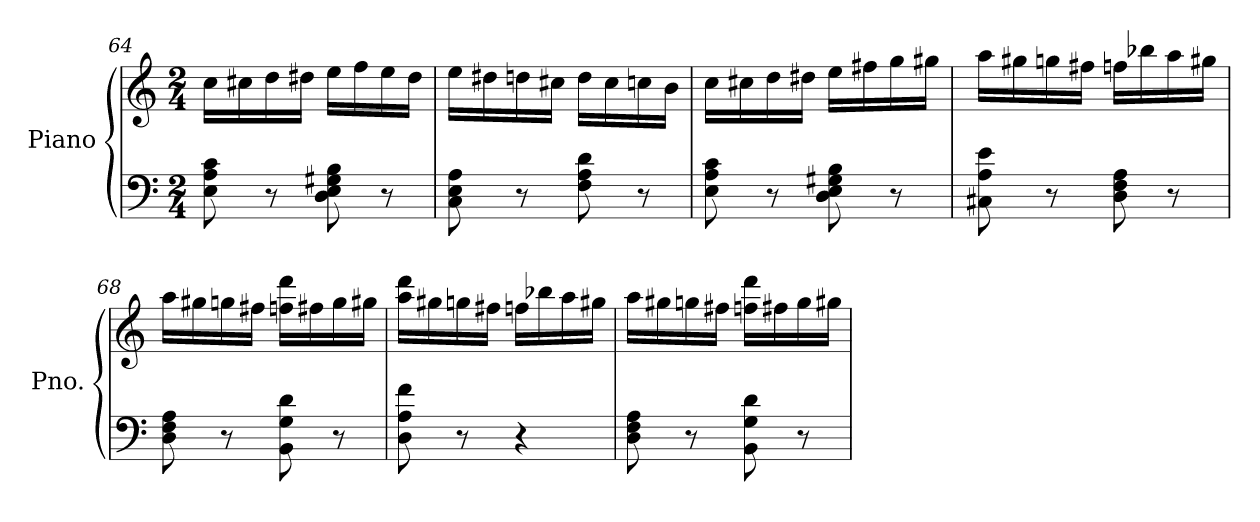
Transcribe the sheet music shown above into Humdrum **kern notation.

**kern	**kern
*part1	*part1
*staff2	*staff1
*I"Piano	*
*I'Pno.	*
*clefF4	*clefG2
*k[]	*k[]
*M2/4	*M2/4
=64	=64
8E\ 8A\ 8c\	16cc\LL
.	16cc#X\
8r	16dd\
.	16dd#X\JJ
8D\ 8E\ 8G#X\ 8B\	16ee\LL
.	16ff\
8r	16ee\
.	16dd#\JJ
!!LO:LB:g=z
=65	=65
8C\ 8E\ 8A\	16ee\LL
.	16dd#X\
8r	16ddn\
.	16cc#X\JJ
8F\ 8A\ 8d\	16dd\LL
.	16cc#\
8r	16ccn\
.	16b\JJ
=66	=66
8E\ 8A\ 8c\	16cc\LL
.	16cc#X\
8r	16dd\
.	16dd#X\JJ
8D\ 8E\ 8G#X\ 8B\	16ee\LL
.	16ff#X\
8r	16gg\
.	16gg#X\JJ
=67	=67
8C#X\ 8A\ 8e\	16aa\LL
.	16gg#X\
8r	16ggn\
.	16ff#X\JJ
8D\ 8F\ 8A\	16ffn\LL
.	16bb-X\
8r	16aa\
.	16gg#X\JJ
=68	=68
8D\ 8F\ 8A\	16aa\LL
.	16gg#X\
8r	16ggn\
.	16ff#X\JJ
8BB\ 8G\ 8d\	16ffn\ 16ddd\LL
.	16ff#X\
8r	16gg\
.	16gg#X\JJ
!!LO:PB:g=z
=69	=69
8D\ 8A\ 8f\	16aa\ 16ddd\LL
.	16gg#X\
8r	16ggn\
.	16ff#X\JJ
4r	16ffn\LL
.	16bb-X\
.	16aa\
.	16gg#X\JJ
=70	=70
8D\ 8F\ 8A\	16aa\LL
.	16gg#X\
8r	16ggn\
.	16ff#X\JJ
8BB\ 8G\ 8d\	16ffn\ 16ddd\LL
.	16ff#X\
8r	16gg\
.	16gg#X\JJ
=	=
*-	*-
